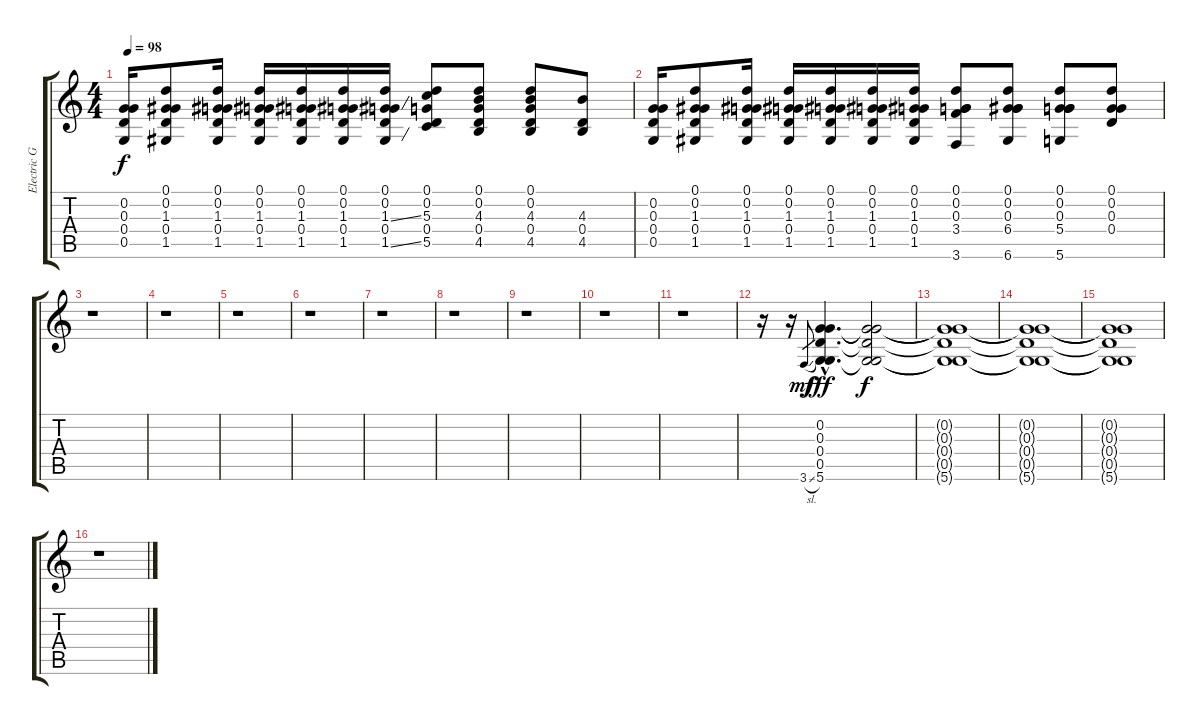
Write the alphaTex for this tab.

\track ("Electric Guitar 4" "Electric G") {instrument distortionguitar}
\staff {score tabs}
\tuning (D4 G3 G3 D3 G2 D2) {hide}
\ts (4 4)
\tempo 98
\clef g2
\ks c
(0.2 0.3 0.4 0.5).16{dy f} (0.1 0.2 1.3 0.4 1.5).8 (0.1 0.2 1.3 0.4 1.5).16 (0.1 0.2 1.3 0.4 1.5).16 (0.1 0.2 1.3 0.4 1.5).16 (0.1 0.2 1.3 0.4 1.5).16 (0.1 0.2 1.3{ss} 0.4 1.5{ss}).16 (0.1 0.2 5.3 0.4 5.5).8 (0.1 0.2 4.3 0.4 4.5).8 (0.1 0.2 4.3 0.4 4.5).8 (4.3 0.4 4.5).8 |
(0.2 0.3 0.4 0.5).16 (0.1 0.2 1.3 0.4 1.5).8 (0.1 0.2 1.3 0.4 1.5).16 (0.1 0.2 1.3 0.4 1.5).16 (0.1 0.2 1.3 0.4 1.5).16 (0.1 0.2 1.3 0.4 1.5).16 (0.1 0.2 1.3 0.4 1.5).16 (0.1 0.2 0.3 3.4 3.6).8 (0.1 0.2 0.3 6.4 6.6).8 (0.1 0.2 0.3 5.4 5.6).8 (0.1 0.2 0.3 0.4).8 |
r.1 |
r.1 |
r.1 |
r.1 |
r.1 |
r.1 |
r.1 |
r.1 |
r.1 |
r.16 r.16 3.6{sl}.8{gr dy mf} (0.2{hac} 0.3{hac} 0.4{hac} 0.5{hac} 5.6{hac}).4{d dy fff} (0.2{t} 0.3{t} 0.4{t} 0.5{t} 5.6{t}).2{dy f} |
(0.2{t} 0.3{t} 0.4{t} 0.5{t} 5.6{t}).1 |
(0.2{t} 0.3{t} 0.4{t} 0.5{t} 5.6{t}).1 |
(0.2{t} 0.3{t} 0.4{t} 0.5{t} 5.6{t}).1 |
r.1
